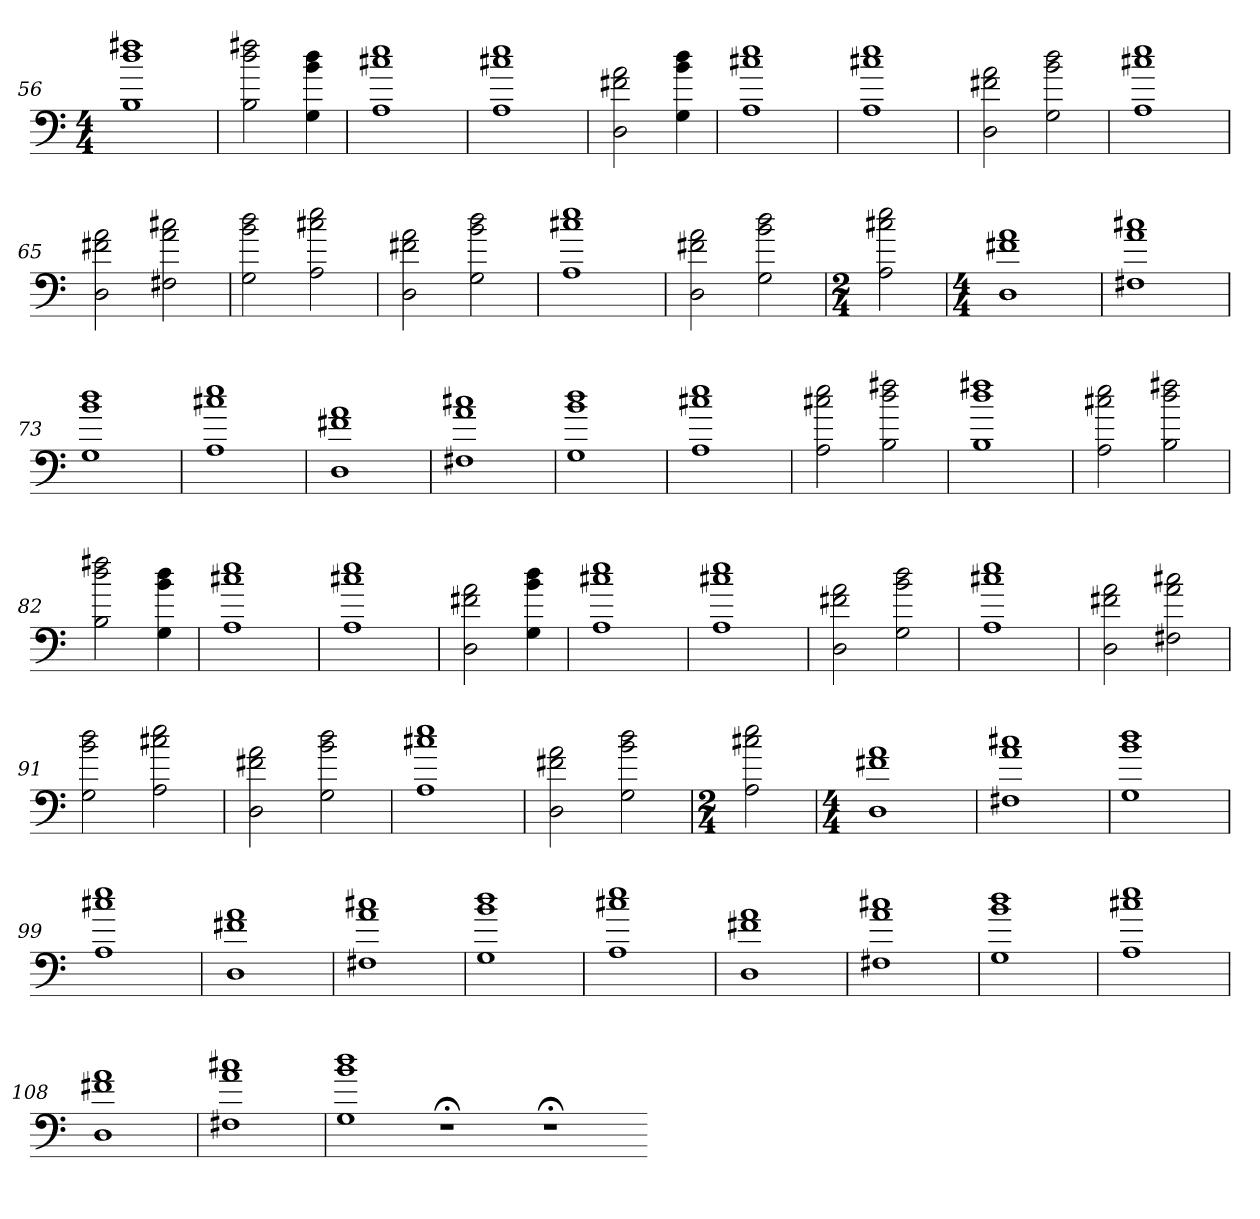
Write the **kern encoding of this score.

**kern
*part1
*staff1
*M4/4
=56
1B 1dd 1ff#X
=57
2B 2dd 2ff#X
4G 4b 4dd
=58
1A 1cc#X 1ee
=59
1A 1cc#X 1ee
=60
2D 2f#X 2a
4G 4b 4dd
=61
1A 1cc#X 1ee
=62
1A 1cc#X 1ee
=63
2D 2f#X 2a
2G 2b 2dd
=64
1A 1cc#X 1ee
=65
2D 2f#X 2a
2F#X 2a 2cc#X
=66
2G 2b 2dd
2A 2cc#X 2ee
=67
2D 2f#X 2a
2G 2b 2dd
=68
1A 1cc#X 1ee
=69
2D 2f#X 2a
2G 2b 2dd
=70
*M2/4
2A 2cc#X 2ee
=71
*M4/4
1D 1f#X 1a
=72
1F#X 1a 1cc#X
=73
1G 1b 1dd
=74
1A 1cc#X 1ee
=75
1D 1f#X 1a
=76
1F#X 1a 1cc#X
=77
1G 1b 1dd
=78
1A 1cc#X 1ee
=79
2A 2cc#X 2ee
2B 2dd 2ff#X
=80
1B 1dd 1ff#X
=81
2A 2cc#X 2ee
2B 2dd 2ff#X
=82
2B 2dd 2ff#X
4G 4b 4dd
=83
1A 1cc#X 1ee
=84
1A 1cc#X 1ee
=85
2D 2f#X 2a
4G 4b 4dd
=86
1A 1cc#X 1ee
=87
1A 1cc#X 1ee
=88
2D 2f#X 2a
2G 2b 2dd
=89
1A 1cc#X 1ee
=90
2D 2f#X 2a
2F#X 2a 2cc#X
=91
2G 2b 2dd
2A 2cc#X 2ee
=92
2D 2f#X 2a
2G 2b 2dd
=93
1A 1cc#X 1ee
=94
2D 2f#X 2a
2G 2b 2dd
=95
*M2/4
2A 2cc#X 2ee
=96
*M4/4
1D 1f#X 1a
=97
1F#X 1a 1cc#X
=98
1G 1b 1dd
=99
1A 1cc#X 1ee
=100
1D 1f#X 1a
=101
1F#X 1a 1cc#X
=102
1G 1b 1dd
=103
1A 1cc#X 1ee
=104
1D 1f#X 1a
=105
1F#X 1a 1cc#X
=106
1G 1b 1dd
=107
1A 1cc#X 1ee
=108
1D 1f#X 1a
=109
1F#X 1a 1cc#X
=110
1G 1b 1dd
1r;<
1r;<
=-
*-
